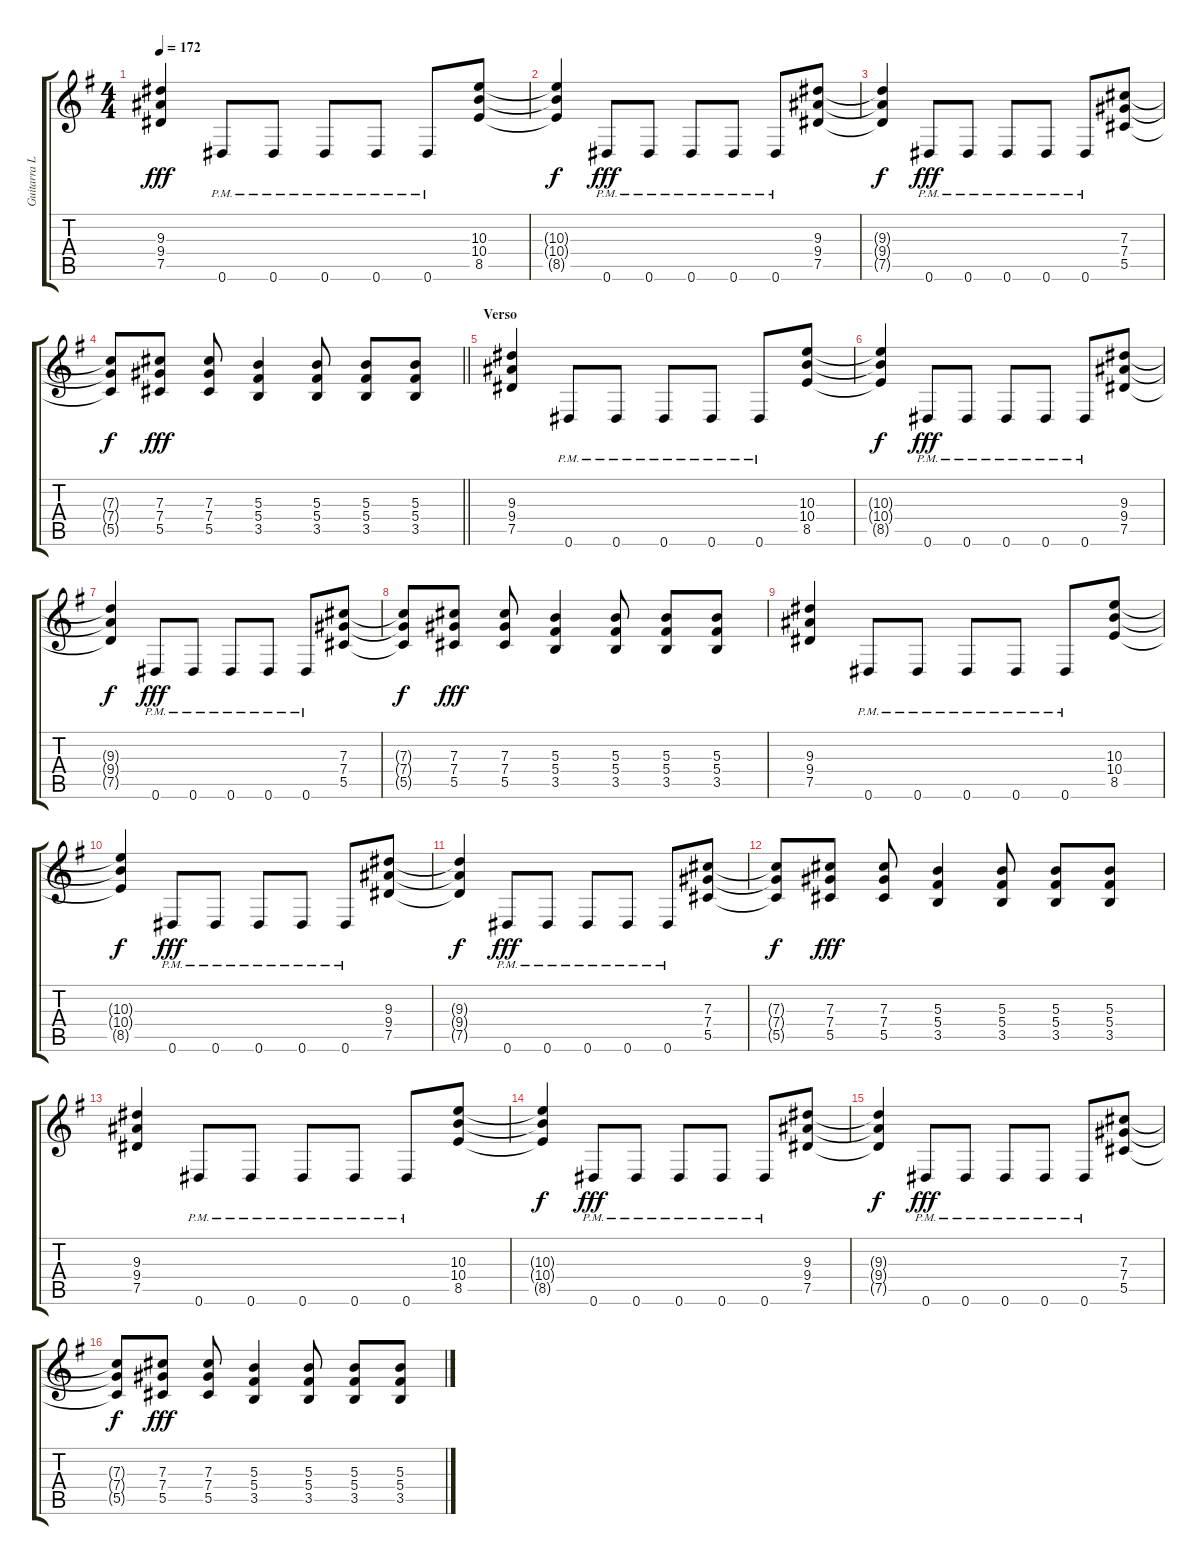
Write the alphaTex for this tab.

\track ("Guitarra Líder" "Guitarra L") {instrument distortionguitar}
\staff {score tabs}
\tuning (Eb4 Bb3 Gb3 Db3 Ab2 Eb2) {hide}
\ts (4 4)
\tempo 172
\clef g2
\ks eminor
(9.3 9.4 7.5).4{dy fff} 0.6{pm}.8 0.6{pm}.8 0.6{pm}.8 0.6{pm}.8 0.6{pm}.8 (10.3 10.4 8.5).8 |
(10.3{t} 10.4{t} 8.5{t}).4{dy f} 0.6{pm}.8{dy fff} 0.6{pm}.8 0.6{pm}.8 0.6{pm}.8 0.6{pm}.8 (9.3 9.4 7.5).8 |
(9.3{t} 9.4{t} 7.5{t}).4{dy f} 0.6{pm}.8{dy fff} 0.6{pm}.8 0.6{pm}.8 0.6{pm}.8 0.6{pm}.8 (7.3 7.4 5.5).8 |
\barLineRight lightlight
(7.3{t} 7.4{t} 5.5{t}).8{dy f} (7.3 7.4 5.5).8{dy fff} (7.3 7.4 5.5).8 (5.3 5.4 3.5).4 (5.3 5.4 3.5).8 (5.3 5.4 3.5).8 (5.3 5.4 3.5).8 |
\section ("" "Verso")
(9.3 9.4 7.5).4 0.6{pm}.8 0.6{pm}.8 0.6{pm}.8 0.6{pm}.8 0.6{pm}.8 (10.3 10.4 8.5).8 |
(10.3{t} 10.4{t} 8.5{t}).4{dy f} 0.6{pm}.8{dy fff} 0.6{pm}.8 0.6{pm}.8 0.6{pm}.8 0.6{pm}.8 (9.3 9.4 7.5).8 |
(9.3{t} 9.4{t} 7.5{t}).4{dy f} 0.6{pm}.8{dy fff} 0.6{pm}.8 0.6{pm}.8 0.6{pm}.8 0.6{pm}.8 (7.3 7.4 5.5).8 |
(7.3{t} 7.4{t} 5.5{t}).8{dy f} (7.3 7.4 5.5).8{dy fff} (7.3 7.4 5.5).8 (5.3 5.4 3.5).4 (5.3 5.4 3.5).8 (5.3 5.4 3.5).8 (5.3 5.4 3.5).8 |
(9.3 9.4 7.5).4 0.6{pm}.8 0.6{pm}.8 0.6{pm}.8 0.6{pm}.8 0.6{pm}.8 (10.3 10.4 8.5).8 |
(10.3{t} 10.4{t} 8.5{t}).4{dy f} 0.6{pm}.8{dy fff} 0.6{pm}.8 0.6{pm}.8 0.6{pm}.8 0.6{pm}.8 (9.3 9.4 7.5).8 |
(9.3{t} 9.4{t} 7.5{t}).4{dy f} 0.6{pm}.8{dy fff} 0.6{pm}.8 0.6{pm}.8 0.6{pm}.8 0.6{pm}.8 (7.3 7.4 5.5).8 |
(7.3{t} 7.4{t} 5.5{t}).8{dy f} (7.3 7.4 5.5).8{dy fff} (7.3 7.4 5.5).8 (5.3 5.4 3.5).4 (5.3 5.4 3.5).8 (5.3 5.4 3.5).8 (5.3 5.4 3.5).8 |
(9.3 9.4 7.5).4 0.6{pm}.8 0.6{pm}.8 0.6{pm}.8 0.6{pm}.8 0.6{pm}.8 (10.3 10.4 8.5).8 |
(10.3{t} 10.4{t} 8.5{t}).4{dy f} 0.6{pm}.8{dy fff} 0.6{pm}.8 0.6{pm}.8 0.6{pm}.8 0.6{pm}.8 (9.3 9.4 7.5).8 |
(9.3{t} 9.4{t} 7.5{t}).4{dy f} 0.6{pm}.8{dy fff} 0.6{pm}.8 0.6{pm}.8 0.6{pm}.8 0.6{pm}.8 (7.3 7.4 5.5).8 |
(7.3{t} 7.4{t} 5.5{t}).8{dy f} (7.3 7.4 5.5).8{dy fff} (7.3 7.4 5.5).8 (5.3 5.4 3.5).4 (5.3 5.4 3.5).8 (5.3 5.4 3.5).8 (5.3 5.4 3.5).8
